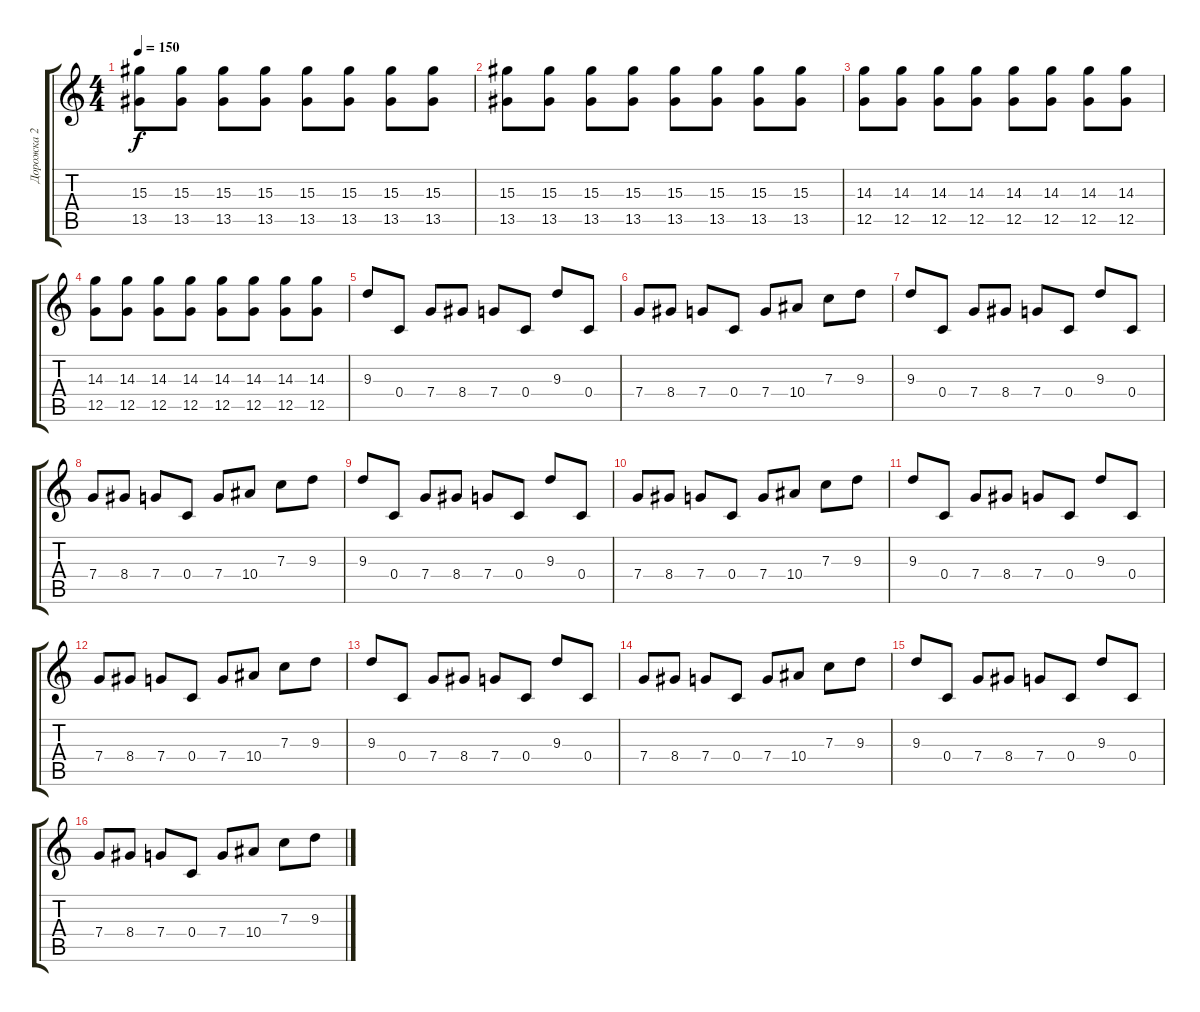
\track ("Дорожка 2" "Дорожка 2") {instrument distortionguitar}
\staff {score tabs}
\tuning (D4 A3 F3 C3 G2 C2) {hide}
\ts (4 4)
\tempo 150
\clef g2
\ks c
(15.3 13.5).8{dy f} (15.3 13.5).8 (15.3 13.5).8 (15.3 13.5).8 (15.3 13.5).8 (15.3 13.5).8 (15.3 13.5).8 (15.3 13.5).8 |
(15.3 13.5).8 (15.3 13.5).8 (15.3 13.5).8 (15.3 13.5).8 (15.3 13.5).8 (15.3 13.5).8 (15.3 13.5).8 (15.3 13.5).8 |
(14.3 12.5).8 (14.3 12.5).8 (14.3 12.5).8 (14.3 12.5).8 (14.3 12.5).8 (14.3 12.5).8 (14.3 12.5).8 (14.3 12.5).8 |
(14.3 12.5).8 (14.3 12.5).8 (14.3 12.5).8 (14.3 12.5).8 (14.3 12.5).8 (14.3 12.5).8 (14.3 12.5).8 (14.3 12.5).8 |
9.3.8 0.4.8 7.4.8 8.4.8 7.4.8 0.4.8 9.3.8 0.4.8 |
7.4.8 8.4.8 7.4.8 0.4.8 7.4.8 10.4.8 7.3.8 9.3.8 |
9.3.8 0.4.8 7.4.8 8.4.8 7.4.8 0.4.8 9.3.8 0.4.8 |
7.4.8 8.4.8 7.4.8 0.4.8 7.4.8 10.4.8 7.3.8 9.3.8 |
9.3.8 0.4.8 7.4.8 8.4.8 7.4.8 0.4.8 9.3.8 0.4.8 |
7.4.8 8.4.8 7.4.8 0.4.8 7.4.8 10.4.8 7.3.8 9.3.8 |
9.3.8 0.4.8 7.4.8 8.4.8 7.4.8 0.4.8 9.3.8 0.4.8 |
7.4.8 8.4.8 7.4.8 0.4.8 7.4.8 10.4.8 7.3.8 9.3.8 |
9.3.8 0.4.8 7.4.8 8.4.8 7.4.8 0.4.8 9.3.8 0.4.8 |
7.4.8 8.4.8 7.4.8 0.4.8 7.4.8 10.4.8 7.3.8 9.3.8 |
9.3.8 0.4.8 7.4.8 8.4.8 7.4.8 0.4.8 9.3.8 0.4.8 |
7.4.8 8.4.8 7.4.8 0.4.8 7.4.8 10.4.8 7.3.8 9.3.8
